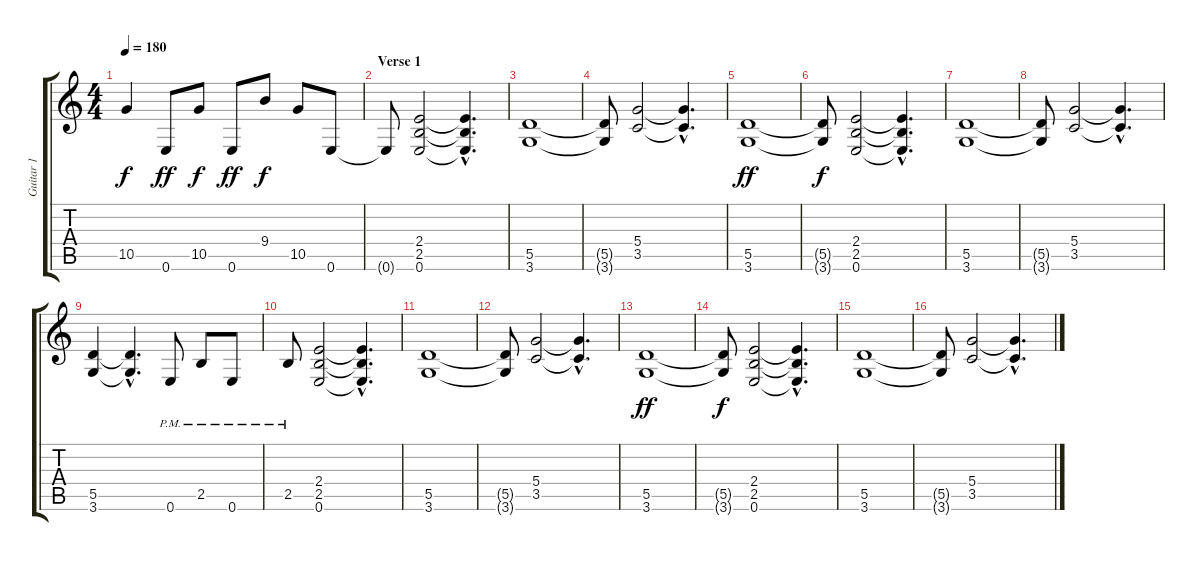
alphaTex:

\track ("Guitar 1" "Guitar 1") {instrument distortionguitar}
\staff {score tabs}
\tuning (E4 B3 G3 D3 A2 E2) {hide}
\ts (4 4)
\tempo 180
\clef g2
\ks c
10.5.4{dy f} 0.6.8{dy ff} 10.5.8{dy f} 0.6.8{dy ff} 9.4.8{dy f} 10.5.8 0.6.8 |
\section ("" "Verse 1")
0.6{t}.8 (2.4 2.5 0.6).2 (2.4{hac t} 2.5{hac t} 0.6{hac t}).4{d} |
(5.5 3.6).1 |
(5.5{t} 3.6{t}).8 (5.4 3.5).2 (5.4{hac t} 3.5{hac t}).4{d} |
(5.5 3.6).1{dy ff} |
(5.5{t} 3.6{t}).8{dy f} (2.4 2.5 0.6).2 (2.4{hac t} 2.5{hac t} 0.6{hac t}).4{d} |
(5.5 3.6).1 |
(5.5{t} 3.6{t}).8 (5.4 3.5).2 (5.4{hac t} 3.5{hac t}).4{d} |
(5.5 3.6).4 (5.5{hac t} 3.6{hac t}).4{d} 0.6{pm}.8 2.5{pm}.8 0.6{pm}.8 |
2.5{pm}.8 (2.4 2.5 0.6).2 (2.4{hac t} 2.5{hac t} 0.6{hac t}).4{d} |
(5.5 3.6).1 |
(5.5{t} 3.6{t}).8 (5.4 3.5).2 (5.4{hac t} 3.5{hac t}).4{d} |
(5.5 3.6).1{dy ff} |
(5.5{t} 3.6{t}).8{dy f} (2.4 2.5 0.6).2 (2.4{hac t} 2.5{hac t} 0.6{hac t}).4{d} |
(5.5 3.6).1 |
(5.5{t} 3.6{t}).8 (5.4 3.5).2 (5.4{hac t} 3.5{hac t}).4{d}
